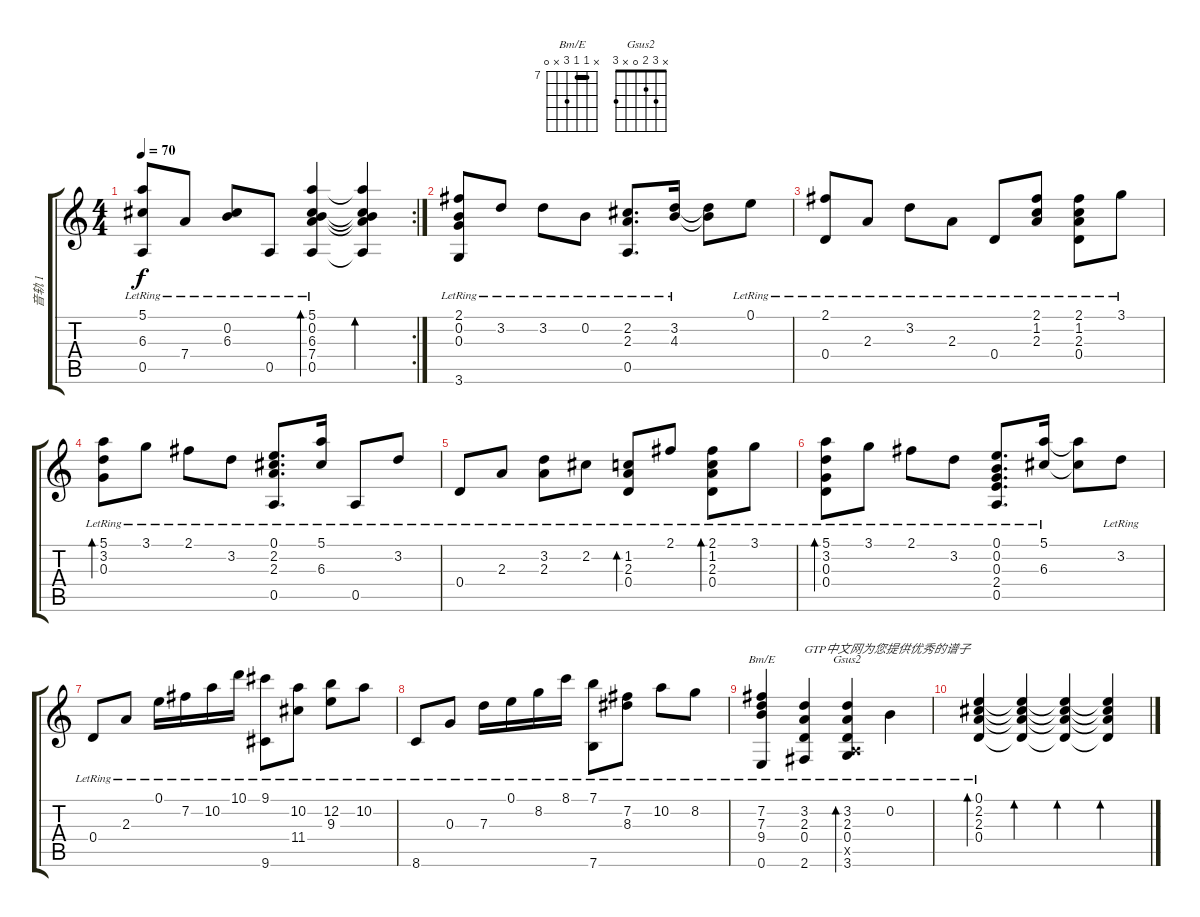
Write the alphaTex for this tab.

\track ("音轨 1" "音轨 1") {instrument electricguitarjazz}
\staff {score tabs}
\tuning (E4 B3 G3 D3 A2 E2) {hide}
\chord ("Bm/E" x 7 7 9 x 0) {firstfret 7 barre 7}
\chord ("Gsus2" x 3 2 0 x 3)
\rc 2
\ts (4 4)
\tempo 70
\clef g2
\ks c
(5.1{lr} 6.3{lr} 0.5{lr}).8{dy f} 7.4{lr}.8 (0.2{lr} 6.3{lr}).8 0.5{lr}.8 (5.1{lr} 0.2{lr} 6.3{lr} 7.4{lr} 0.5{lr}).4{bd 60} (5.1{t} 0.2{t} 6.3{t} 7.4{t} 0.5{t}).4{bd 60} |
(2.1{lr} 0.2{lr} 0.3{lr} 3.6{lr}).8 3.2{lr}.8 3.2{lr}.8 0.2{lr}.8 (2.2{lr} 2.3{lr} 0.5{lr}).8{d} (3.2{lr} 4.3{lr}).16 (3.2{t} 4.3{t}).8 0.1{lr}.8 |
(2.1{lr} 0.4{lr}).8 2.3{lr}.8 3.2{lr}.8 2.3{lr}.8 0.4{lr}.8 (2.1{lr} 1.2{lr} 2.3{lr}).8 (2.1{lr} 1.2{lr} 2.3{lr} 0.4{lr}).8 3.1{lr}.8 |
(5.1{lr} 3.2{lr} 0.3{lr}).8{bd 60} 3.1{lr}.8 2.1{lr}.8 3.2{lr}.8 (0.1{lr} 2.2{lr} 2.3{lr} 0.5{lr}).8{d} (5.1{lr} 6.3{lr}).16 0.5{lr}.8 3.2{lr}.8 |
0.4{lr}.8 2.3{lr}.8 (3.2{lr} 2.3{lr}).8 2.2{lr}.8 (1.2{lr} 2.3{lr} 0.4{lr}).8{bd 60} 2.1{lr}.8 (2.1{lr} 1.2{lr} 2.3{lr} 0.4{lr}).8{bd 60} 3.1{lr}.8 |
(5.1{lr} 3.2{lr} 0.3{lr} 0.4{lr}).8{bd 60} 3.1{lr}.8 2.1{lr}.8 3.2{lr}.8 (0.1{lr} 0.2{lr} 0.3{lr} 2.4{lr} 0.5{lr}).8{d} (5.1{lr} 6.3{lr}).16 (5.1{t} 6.3{t}).8 3.2{lr}.8 |
0.4{lr}.8 2.3{lr}.8 0.1{lr}.16 7.2{lr}.16 10.2{lr}.16 10.1{lr}.16 (9.1{lr} 9.6{lr}).8 (10.2{lr} 11.4{lr}).8 (12.2{lr} 9.3{lr}).8 10.2{lr}.8 |
8.6{lr}.8 0.3{lr}.8 7.3{lr}.16 0.1{lr}.16 8.2{lr}.16 8.1{lr}.16 (7.1{lr} 7.6{lr}).8 (7.2{lr} 8.3{lr}).8 10.2{lr}.8 8.2{lr}.8 |
(7.2{lr} 7.3{lr} 9.4{lr} 0.6{lr}).4{ch "Bm/E"} (3.2{lr} 2.3{lr} 0.4{lr} 2.6{lr}).4{txt "GTP中文网为您提供优秀的谱子"} (3.2{lr} 2.3{lr} 0.4{lr} 0.5{x} 3.6{lr}).4{bd 60 ch "Gsus2"} 0.2{lr}.4 |
(0.1{lr} 2.2{lr} 2.3{lr} 0.4{lr}).4{bd 60} (0.1{t} 2.2{t} 2.3{t} 0.4{t}).4{bd 60} (0.1{t} 2.2{t} 2.3{t} 0.4{t}).4{bd 60} (0.1{t} 2.2{t} 2.3{t} 0.4{t}).4{bd 60}
